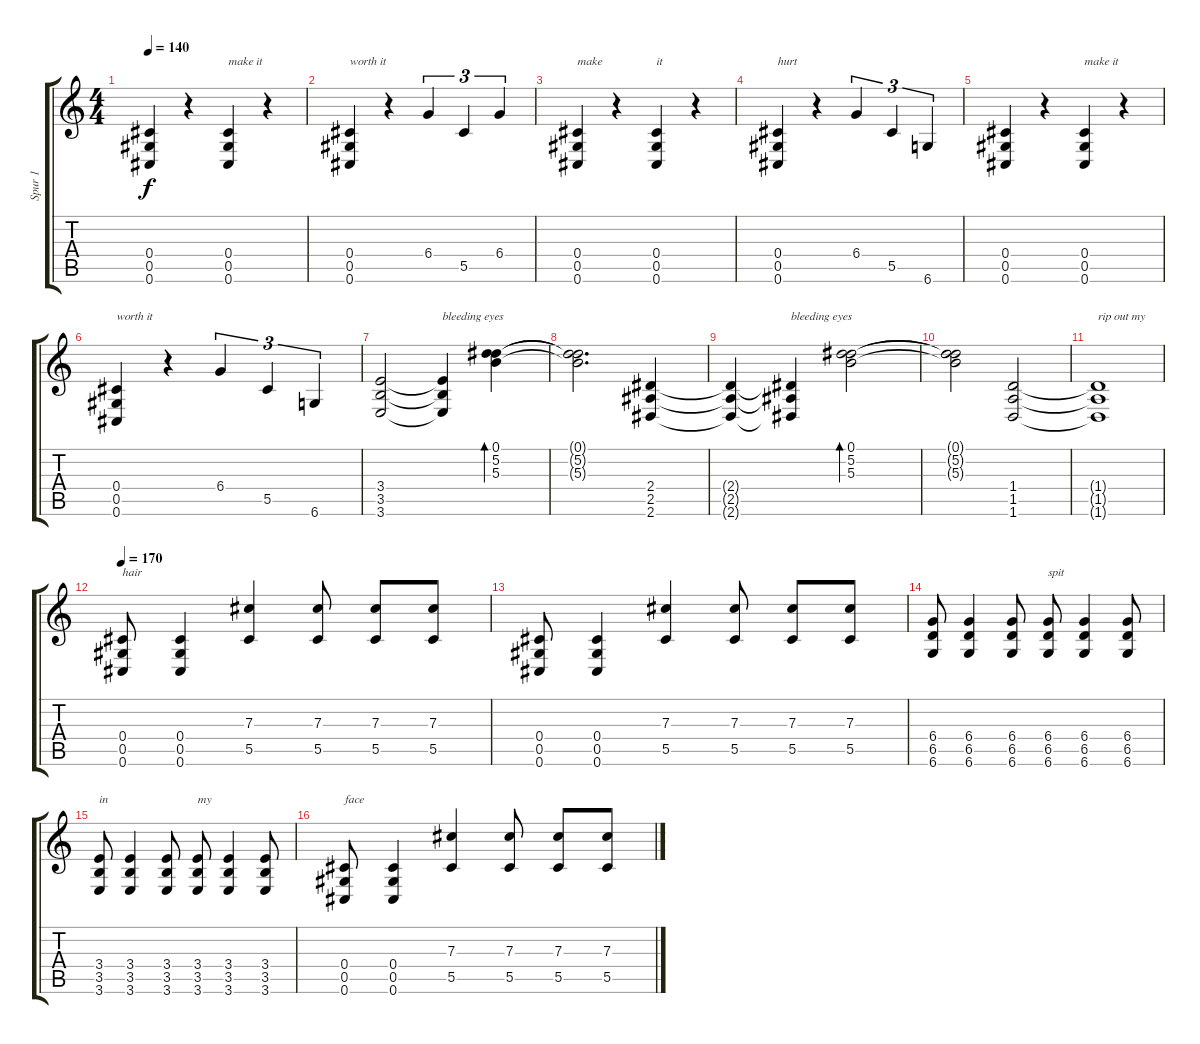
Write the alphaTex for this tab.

\track ("Spur 1" "Spur 1") {instrument overdrivenguitar}
\staff {score tabs}
\tuning (Eb4 Bb3 Gb3 Db3 Ab2 Db2) {hide}
\ts (4 4)
\tempo 140
\clef g2
\ks c
(0.4 0.5 0.6).4{dy f} r.4 (0.4 0.5 0.6).4{txt "make it"} r.4 |
(0.4 0.5 0.6).4{txt "worth it"} r.4 6.4.4{tu (3 2)} 5.5.4{tu (3 2)} 6.4.4{tu (3 2)} |
(0.4 0.5 0.6).4{txt "make"} r.4 (0.4 0.5 0.6).4{txt "it"} r.4 |
(0.4 0.5 0.6).4{txt "hurt"} r.4 6.4.4{tu (3 2)} 5.5.4{tu (3 2)} 6.6.4{tu (3 2)} |
(0.4 0.5 0.6).4 r.4 (0.4 0.5 0.6).4{txt "make it"} r.4 |
(0.4 0.5 0.6).4{txt "worth it"} r.4 6.4.4{tu (3 2)} 5.5.4{tu (3 2)} 6.6.4{tu (3 2)} |
(3.4 3.5 3.6).2{instrument electricguitarjazz} (3.4{t} 3.5{t} 3.6{t}).4{txt "bleeding eyes"} (0.1 5.2 5.3).4{bd 480} |
(0.1{t} 5.2{t} 5.3{t}).2{d} (2.4 2.5 2.6).4 |
(2.4{t} 2.5{t} 2.6{t}).4 (2.4{t} 2.5{t} 2.6{t}).4{txt "bleeding eyes"} (0.1 5.2 5.3).2{bd 480} |
(0.1{t} 5.2{t} 5.3{t}).2 (1.4 1.5 1.6).2 |
(1.4{t} 1.5{t} 1.6{t}).1{txt "rip out my"} |
\tempo 170
(0.4 0.5 0.6).8{txt "hair" instrument distortionguitar} (0.4 0.5 0.6).4 (7.3 5.5).4 (7.3 5.5).8 (7.3 5.5).8 (7.3 5.5).8 |
(0.4 0.5 0.6).8 (0.4 0.5 0.6).4 (7.3 5.5).4 (7.3 5.5).8 (7.3 5.5).8 (7.3 5.5).8 |
(6.4 6.5 6.6).8 (6.4 6.5 6.6).4 (6.4 6.5 6.6).8 (6.4 6.5 6.6).8{txt "spit"} (6.4 6.5 6.6).4 (6.4 6.5 6.6).8 |
(3.4 3.5 3.6).8{txt "in"} (3.4 3.5 3.6).4 (3.4 3.5 3.6).8 (3.4 3.5 3.6).8{txt "my"} (3.4 3.5 3.6).4 (3.4 3.5 3.6).8 |
(0.4 0.5 0.6).8{txt "face"} (0.4 0.5 0.6).4 (7.3 5.5).4 (7.3 5.5).8 (7.3 5.5).8 (7.3 5.5).8
